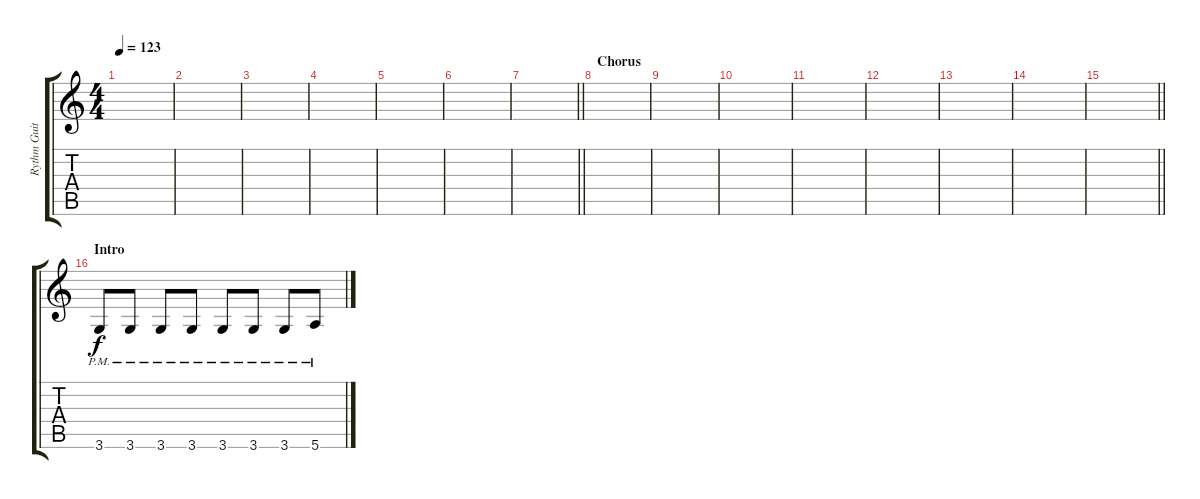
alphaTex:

\track ("Rythm Guitar" "Rythm Guit") {instrument distortionguitar}
\staff {score tabs}
\tuning (E4 B3 G3 D3 A2 E2) {hide}
\ts (4 4)
\tempo 123
\clef g2
\ks c
|
|
|
|
|
|
\barLineRight lightlight
|
\section ("" "Chorus")
|
|
|
|
|
|
|
\barLineRight lightlight
|
\section ("" "Intro")
3.6{pm}.8 3.6{pm}.8 3.6{pm}.8 3.6{pm}.8 3.6{pm}.8 3.6{pm}.8 3.6{pm}.8 5.6{pm}.8
